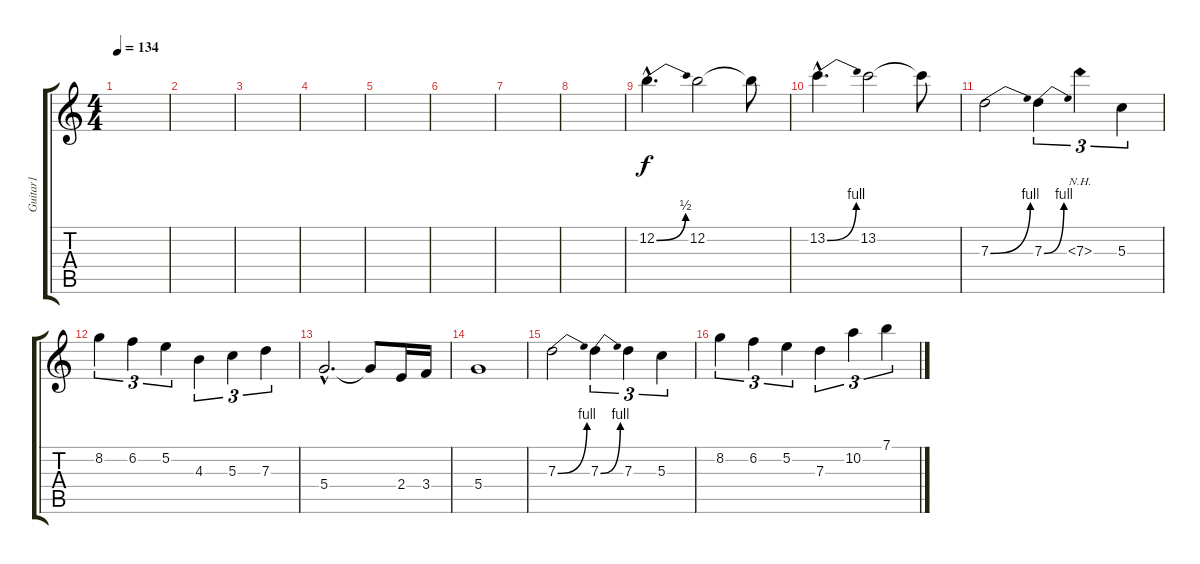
\track ("Guitar1" "Guitar1") {instrument overdrivenguitar}
\staff {score tabs}
\tuning (E4 B3 G3 D3 A2 E2) {hide}
\ts (4 4)
\tempo 134
\clef g2
\ks c
|
|
|
|
|
|
|
|
12.2{be (bend 0 0 60 2) hac}.4{d} 12.2.2 12.2{t}.8 |
13.2{be (bend 0 0 60 4) hac}.4{d} 13.2.2 13.2{t}.8 |
7.3{be (bend 0 0 60 4)}.2 7.3{be (bend 0 0 60 4)}.4{tu (3 2) instrument guitarharmonics} 7.3{nh}.4{tu (3 2)} 5.3.4{tu (3 2) instrument distortionguitar} |
8.2.4{tu (3 2)} 6.2.4{tu (3 2)} 5.2.4{tu (3 2)} 4.3.4{tu (3 2)} 5.3.4{tu (3 2)} 7.3.4{tu (3 2)} |
5.4{hac}.2{d} 5.4{t}.8 2.4.16 3.4.16 |
5.4.1 |
7.3{be (bend 0 0 60 4)}.2 7.3{be (bend 0 0 60 4)}.4{tu (3 2)} 7.3.4{tu (3 2)} 5.3.4{tu (3 2)} |
8.2.4{tu (3 2)} 6.2.4{tu (3 2)} 5.2.4{tu (3 2)} 7.3.4{tu (3 2)} 10.2.4{tu (3 2)} 7.1.4{tu (3 2)}
